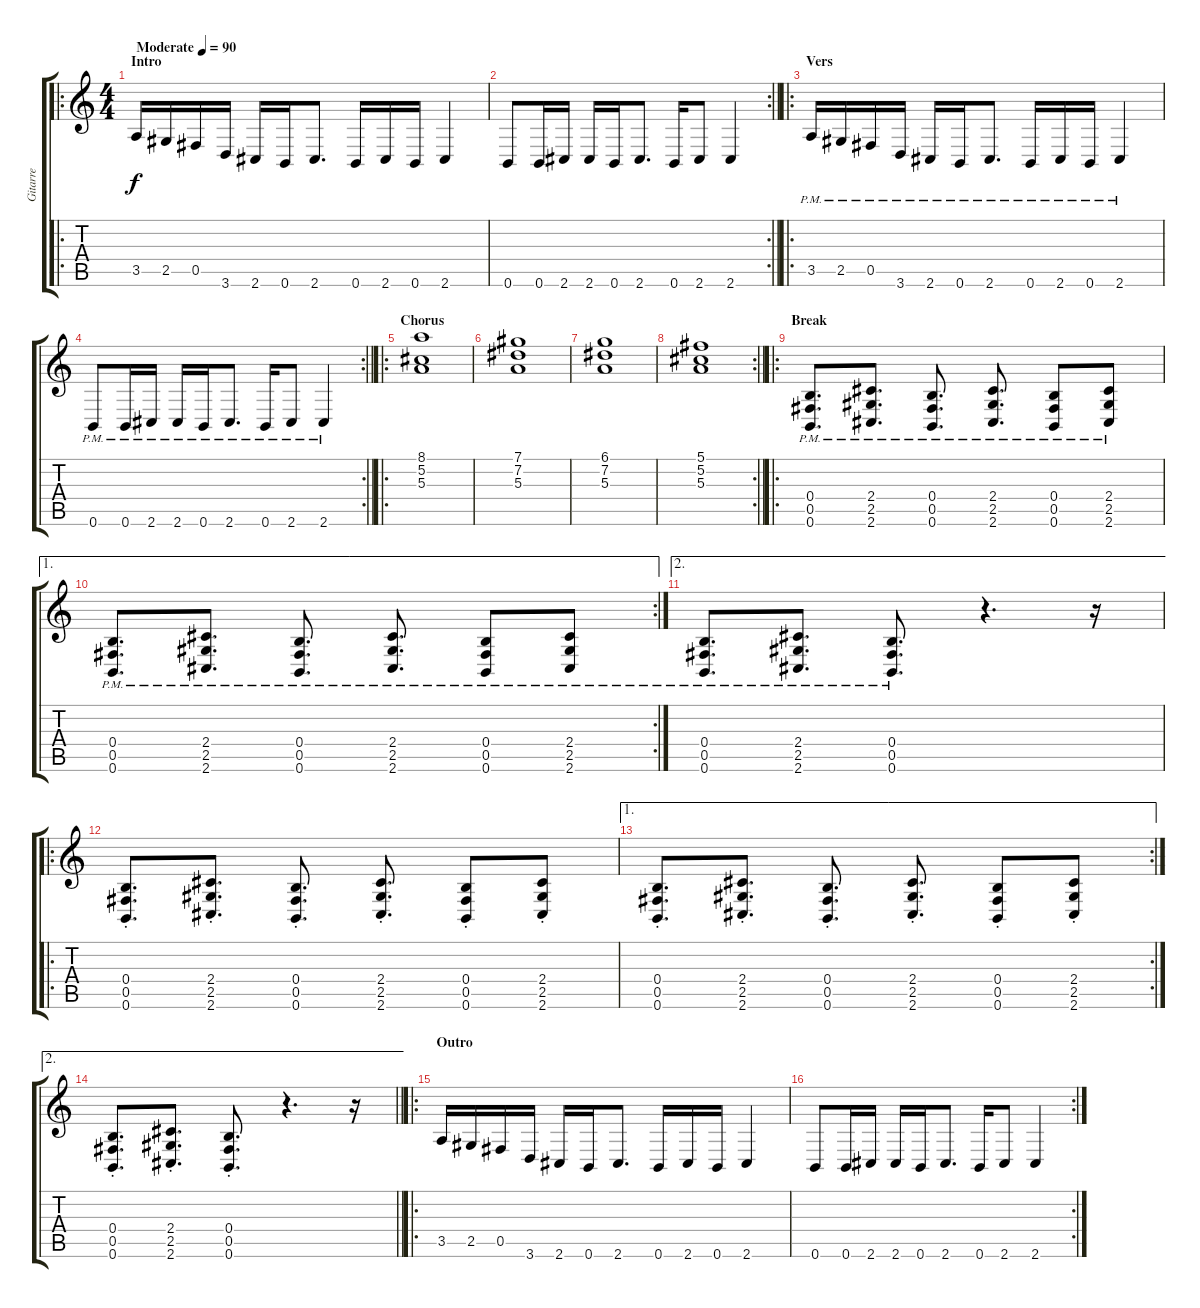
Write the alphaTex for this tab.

\track ("Gitarre" "Gitarre") {instrument distortionguitar}
\staff {score tabs}
\tuning (Db4 Ab3 E3 B2 Gb2 B1) {hide}
\ro
\ts (4 4)
\section ("" "Intro")
\tempo (90 "Moderate")
\clef g2
\ks c
3.5.16{dy f instrument distortionguitar} 2.5.16 0.5.16 3.6.16 2.6.16 0.6.16 2.6.8{d} 0.6.16 2.6.16 0.6.16 2.6.4 |
\rc 2
\barLineRight lightlight
0.6.8 0.6.16 2.6.16 2.6.16 0.6.16 2.6.8{d} 0.6.16 2.6.8 2.6.4 |
\ro
\section ("" "Vers")
3.5{pm}.16 2.5{pm}.16 0.5{pm}.16 3.6{pm}.16 2.6{pm}.16 0.6{pm}.16 2.6{pm}.8{d} 0.6{pm}.16 2.6{pm}.16 0.6{pm}.16 2.6{pm}.4 |
\rc 2
\barLineRight lightlight
0.6{pm}.8 0.6{pm}.16 2.6{pm}.16 2.6{pm}.16 0.6{pm}.16 2.6{pm}.8{d} 0.6{pm}.16 2.6{pm}.8 2.6{pm}.4 |
\ro
\section ("" "Chorus")
(8.1 5.2 5.3).1{balance 0 instrument electricguitarjazz} |
(7.1 7.2 5.3).1 |
(6.1 7.2 5.3).1 |
\rc 2
\barLineRight lightlight
(5.1 5.2 5.3).1 |
\ro
\section ("" "Break")
(0.4{pm} 0.5{pm} 0.6{pm}).8{d balance 8 instrument distortionguitar} (2.4{pm} 2.5{pm} 2.6{pm}).8{d} (0.4{pm} 0.5{pm} 0.6{pm}).8{d} (2.4{pm} 2.5{pm} 2.6{pm}).8{d} (0.4{pm} 0.5{pm} 0.6{pm}).8 (2.4{pm} 2.5{pm} 2.6{pm}).8 |
\ae 1
\rc 2
(0.4{pm} 0.5{pm} 0.6{pm}).8{d} (2.4{pm} 2.5{pm} 2.6{pm}).8{d} (0.4{pm} 0.5{pm} 0.6{pm}).8{d} (2.4{pm} 2.5{pm} 2.6{pm}).8{d} (0.4{pm} 0.5{pm} 0.6{pm}).8 (2.4{pm} 2.5{pm} 2.6{pm}).8 |
\ae 2
(0.4{pm} 0.5{pm} 0.6{pm}).8{d} (2.4{pm} 2.5{pm} 2.6{pm}).8{d} (0.4{pm} 0.5{pm} 0.6{pm}).8{d} r.4{d} r.16 |
\ro
(0.4{st} 0.5{st} 0.6{st}).8{d} (2.4{st} 2.5{st} 2.6{st}).8{d} (0.4{st} 0.5{st} 0.6{st}).8{d} (2.4{st} 2.5{st} 2.6{st}).8{d} (0.4{st} 0.5{st} 0.6{st}).8 (2.4{st} 2.5{st} 2.6{st}).8 |
\ae 1
\rc 2
(0.4{st} 0.5{st} 0.6{st}).8{d} (2.4{st} 2.5{st} 2.6{st}).8{d} (0.4{st} 0.5{st} 0.6{st}).8{d} (2.4{st} 2.5{st} 2.6{st}).8{d} (0.4{st} 0.5{st} 0.6{st}).8 (2.4{st} 2.5{st} 2.6{st}).8 |
\ae 2
\barLineRight lightlight
(0.4{st} 0.5{st} 0.6{st}).8{d} (2.4{st} 2.5{st} 2.6{st}).8{d} (0.4{st} 0.5{st} 0.6{st}).8{d} r.4{d} r.16 |
\ro
\section ("" "Outro")
3.5.16 2.5.16 0.5.16 3.6.16 2.6.16 0.6.16 2.6.8{d} 0.6.16 2.6.16 0.6.16 2.6.4 |
\rc 2
0.6.8 0.6.16 2.6.16 2.6.16 0.6.16 2.6.8{d} 0.6.16 2.6.8 2.6.4
